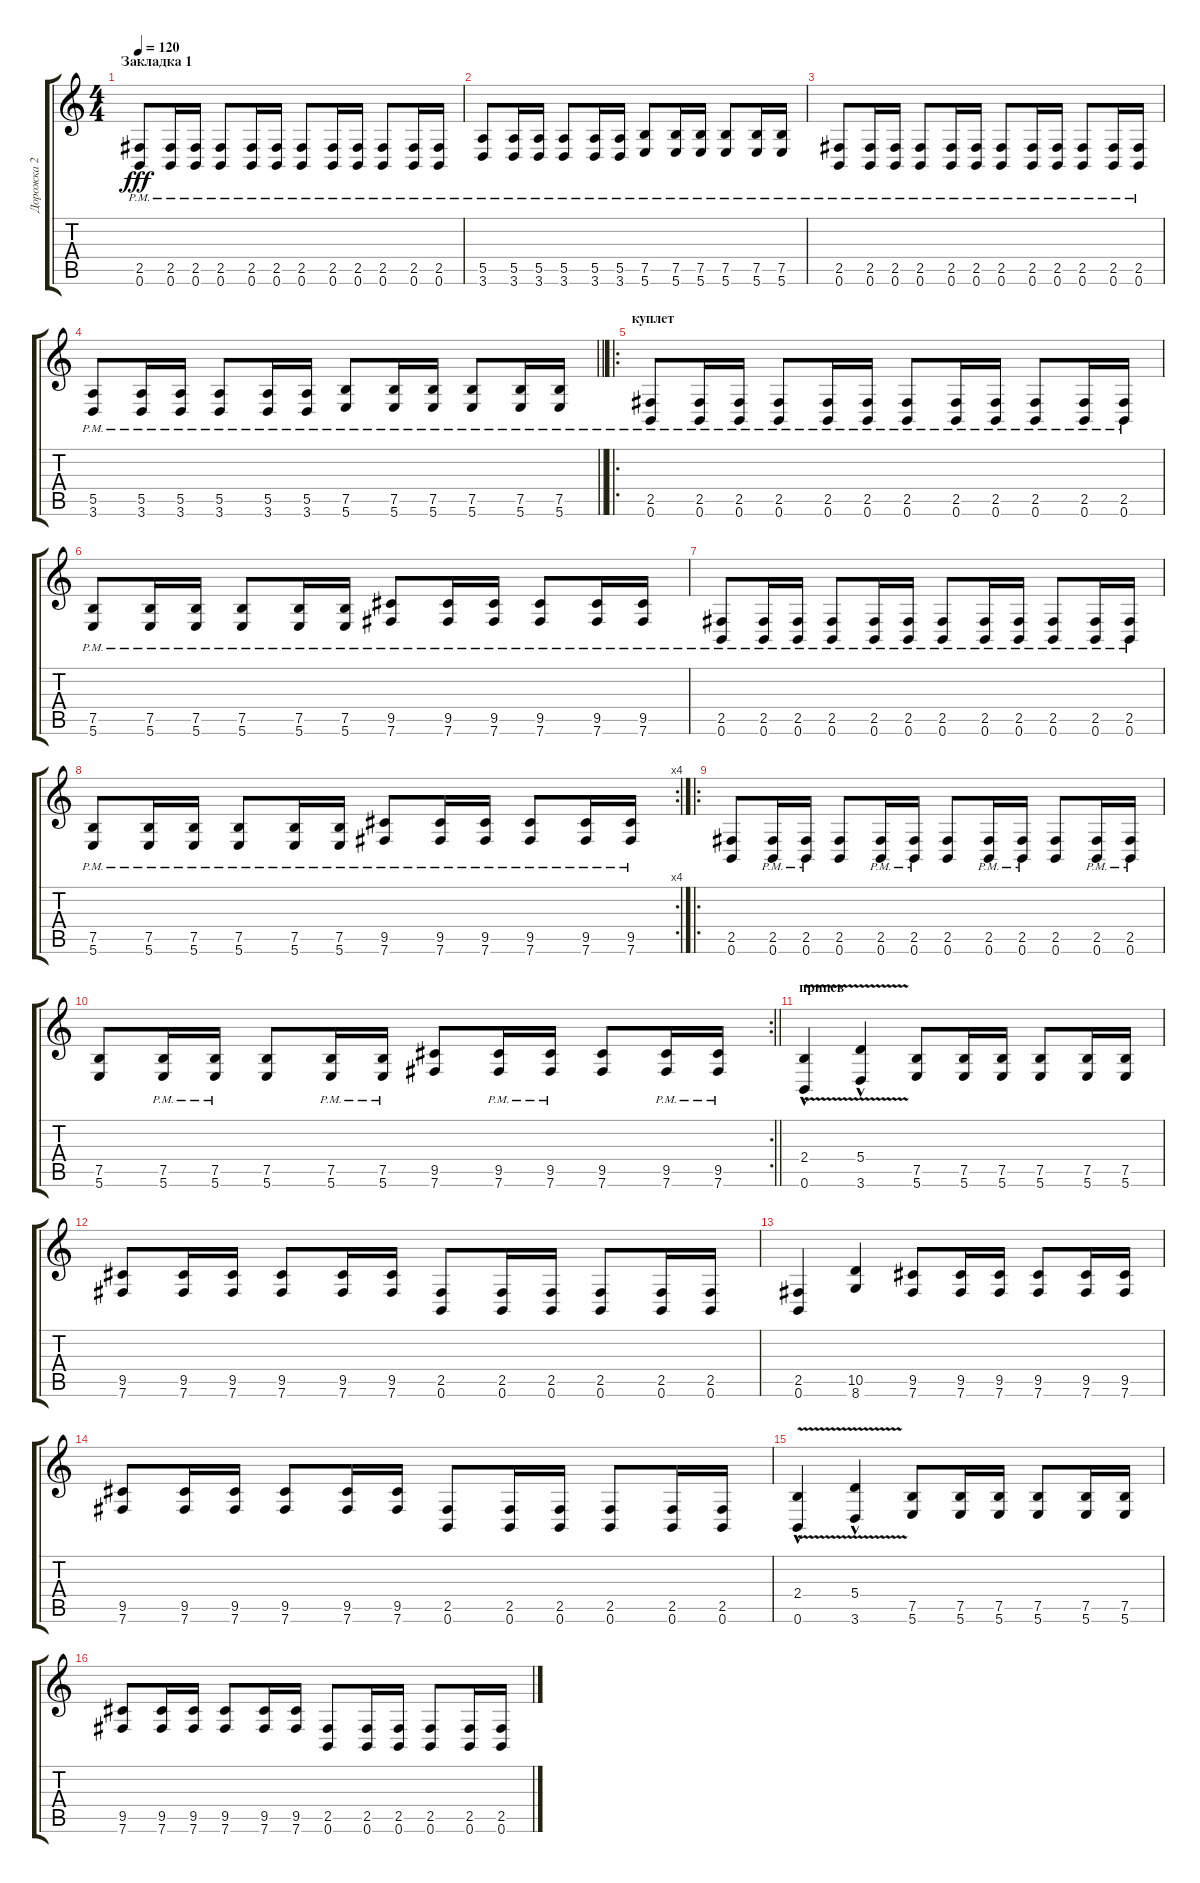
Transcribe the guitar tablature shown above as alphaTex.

\track ("Дорожка 2" "Дорожка 2") {instrument overdrivenguitar}
\staff {score tabs}
\tuning (B3 Gb3 D3 A2 E2 B1) {hide}
\ts (4 4)
\section ("" "Закладка 1")
\tempo 120
\clef g2
\ks c
(2.5{pm} 0.6{pm}).8{dy fff} (2.5{pm} 0.6{pm}).16 (2.5{pm} 0.6{pm}).16 (2.5{pm} 0.6{pm}).8 (2.5{pm} 0.6{pm}).16 (2.5{pm} 0.6{pm}).16 (2.5{pm} 0.6{pm}).8 (2.5{pm} 0.6{pm}).16 (2.5{pm} 0.6{pm}).16 (2.5{pm} 0.6{pm}).8 (2.5{pm} 0.6{pm}).16 (2.5{pm} 0.6{pm}).16 |
(5.5{pm} 3.6{pm}).8 (5.5{pm} 3.6{pm}).16 (5.5{pm} 3.6{pm}).16 (5.5{pm} 3.6{pm}).8 (5.5{pm} 3.6{pm}).16 (5.5{pm} 3.6{pm}).16 (7.5{pm} 5.6{pm}).8 (7.5{pm} 5.6{pm}).16 (7.5{pm} 5.6{pm}).16 (7.5{pm} 5.6{pm}).8 (7.5{pm} 5.6{pm}).16 (7.5{pm} 5.6{pm}).16 |
(2.5{pm} 0.6{pm}).8 (2.5{pm} 0.6{pm}).16 (2.5{pm} 0.6{pm}).16 (2.5{pm} 0.6{pm}).8 (2.5{pm} 0.6{pm}).16 (2.5{pm} 0.6{pm}).16 (2.5{pm} 0.6{pm}).8 (2.5{pm} 0.6{pm}).16 (2.5{pm} 0.6{pm}).16 (2.5{pm} 0.6{pm}).8 (2.5{pm} 0.6{pm}).16 (2.5{pm} 0.6{pm}).16 |
\barLineRight lightlight
(5.5{pm} 3.6{pm}).8 (5.5{pm} 3.6{pm}).16 (5.5{pm} 3.6{pm}).16 (5.5{pm} 3.6{pm}).8 (5.5{pm} 3.6{pm}).16 (5.5{pm} 3.6{pm}).16 (7.5{pm} 5.6{pm}).8 (7.5{pm} 5.6{pm}).16 (7.5{pm} 5.6{pm}).16 (7.5{pm} 5.6{pm}).8 (7.5{pm} 5.6{pm}).16 (7.5{pm} 5.6{pm}).16 |
\ro
\section ("" "куплет")
(2.5{pm} 0.6{pm}).8 (2.5{pm} 0.6{pm}).16 (2.5{pm} 0.6{pm}).16 (2.5{pm} 0.6{pm}).8 (2.5{pm} 0.6{pm}).16 (2.5{pm} 0.6{pm}).16 (2.5{pm} 0.6{pm}).8 (2.5{pm} 0.6{pm}).16 (2.5{pm} 0.6{pm}).16 (2.5{pm} 0.6{pm}).8 (2.5{pm} 0.6{pm}).16 (2.5{pm} 0.6{pm}).16 |
(7.5{pm} 5.6{pm}).8 (7.5{pm} 5.6{pm}).16 (7.5{pm} 5.6{pm}).16 (7.5{pm} 5.6{pm}).8 (7.5{pm} 5.6{pm}).16 (7.5{pm} 5.6{pm}).16 (9.5{pm} 7.6{pm}).8 (9.5{pm} 7.6{pm}).16 (9.5{pm} 7.6{pm}).16 (9.5{pm} 7.6{pm}).8 (9.5{pm} 7.6{pm}).16 (9.5{pm} 7.6{pm}).16 |
(2.5{pm} 0.6{pm}).8 (2.5{pm} 0.6{pm}).16 (2.5{pm} 0.6{pm}).16 (2.5{pm} 0.6{pm}).8 (2.5{pm} 0.6{pm}).16 (2.5{pm} 0.6{pm}).16 (2.5{pm} 0.6{pm}).8 (2.5{pm} 0.6{pm}).16 (2.5{pm} 0.6{pm}).16 (2.5{pm} 0.6{pm}).8 (2.5{pm} 0.6{pm}).16 (2.5{pm} 0.6{pm}).16 |
\rc 4
(7.5{pm} 5.6{pm}).8 (7.5{pm} 5.6{pm}).16 (7.5{pm} 5.6{pm}).16 (7.5{pm} 5.6{pm}).8 (7.5{pm} 5.6{pm}).16 (7.5{pm} 5.6{pm}).16 (9.5{pm} 7.6{pm}).8 (9.5{pm} 7.6{pm}).16 (9.5{pm} 7.6{pm}).16 (9.5{pm} 7.6{pm}).8 (9.5{pm} 7.6{pm}).16 (9.5{pm} 7.6{pm}).16 |
\ro
(2.5 0.6).8 (2.5{pm} 0.6{pm}).16 (2.5{pm} 0.6{pm}).16 (2.5 0.6).8 (2.5{pm} 0.6{pm}).16 (2.5{pm} 0.6{pm}).16 (2.5 0.6).8 (2.5{pm} 0.6{pm}).16 (2.5{pm} 0.6{pm}).16 (2.5 0.6).8 (2.5{pm} 0.6{pm}).16 (2.5{pm} 0.6{pm}).16 |
\rc 2
\barLineRight lightlight
(7.5 5.6).8 (7.5{pm} 5.6{pm}).16 (7.5{pm} 5.6{pm}).16 (7.5 5.6).8 (7.5{pm} 5.6{pm}).16 (7.5{pm} 5.6{pm}).16 (9.5 7.6).8 (9.5{pm} 7.6{pm}).16 (9.5{pm} 7.6{pm}).16 (9.5 7.6).8 (9.5{pm} 7.6{pm}).16 (9.5{pm} 7.6{pm}).16 |
\section ("" "припев")
(2.4{v hac} 0.6{hac}).4 (5.4{v hac} 3.6{hac}).4 (7.5 5.6).8 (7.5 5.6).16 (7.5 5.6).16 (7.5 5.6).8 (7.5 5.6).16 (7.5 5.6).16 |
(9.5 7.6).8 (9.5 7.6).16 (9.5 7.6).16 (9.5 7.6).8 (9.5 7.6).16 (9.5 7.6).16 (2.5 0.6).8 (2.5 0.6).16 (2.5 0.6).16 (2.5 0.6).8 (2.5 0.6).16 (2.5 0.6).16 |
(2.5 0.6).4 (10.5 8.6).4 (9.5 7.6).8 (9.5 7.6).16 (9.5 7.6).16 (9.5 7.6).8 (9.5 7.6).16 (9.5 7.6).16 |
(9.5 7.6).8 (9.5 7.6).16 (9.5 7.6).16 (9.5 7.6).8 (9.5 7.6).16 (9.5 7.6).16 (2.5 0.6).8 (2.5 0.6).16 (2.5 0.6).16 (2.5 0.6).8 (2.5 0.6).16 (2.5 0.6).16 |
(2.4{v hac} 0.6{hac}).4 (5.4{v hac} 3.6{hac}).4 (7.5 5.6).8 (7.5 5.6).16 (7.5 5.6).16 (7.5 5.6).8 (7.5 5.6).16 (7.5 5.6).16 |
(9.5 7.6).8 (9.5 7.6).16 (9.5 7.6).16 (9.5 7.6).8 (9.5 7.6).16 (9.5 7.6).16 (2.5 0.6).8 (2.5 0.6).16 (2.5 0.6).16 (2.5 0.6).8 (2.5 0.6).16 (2.5 0.6).16
